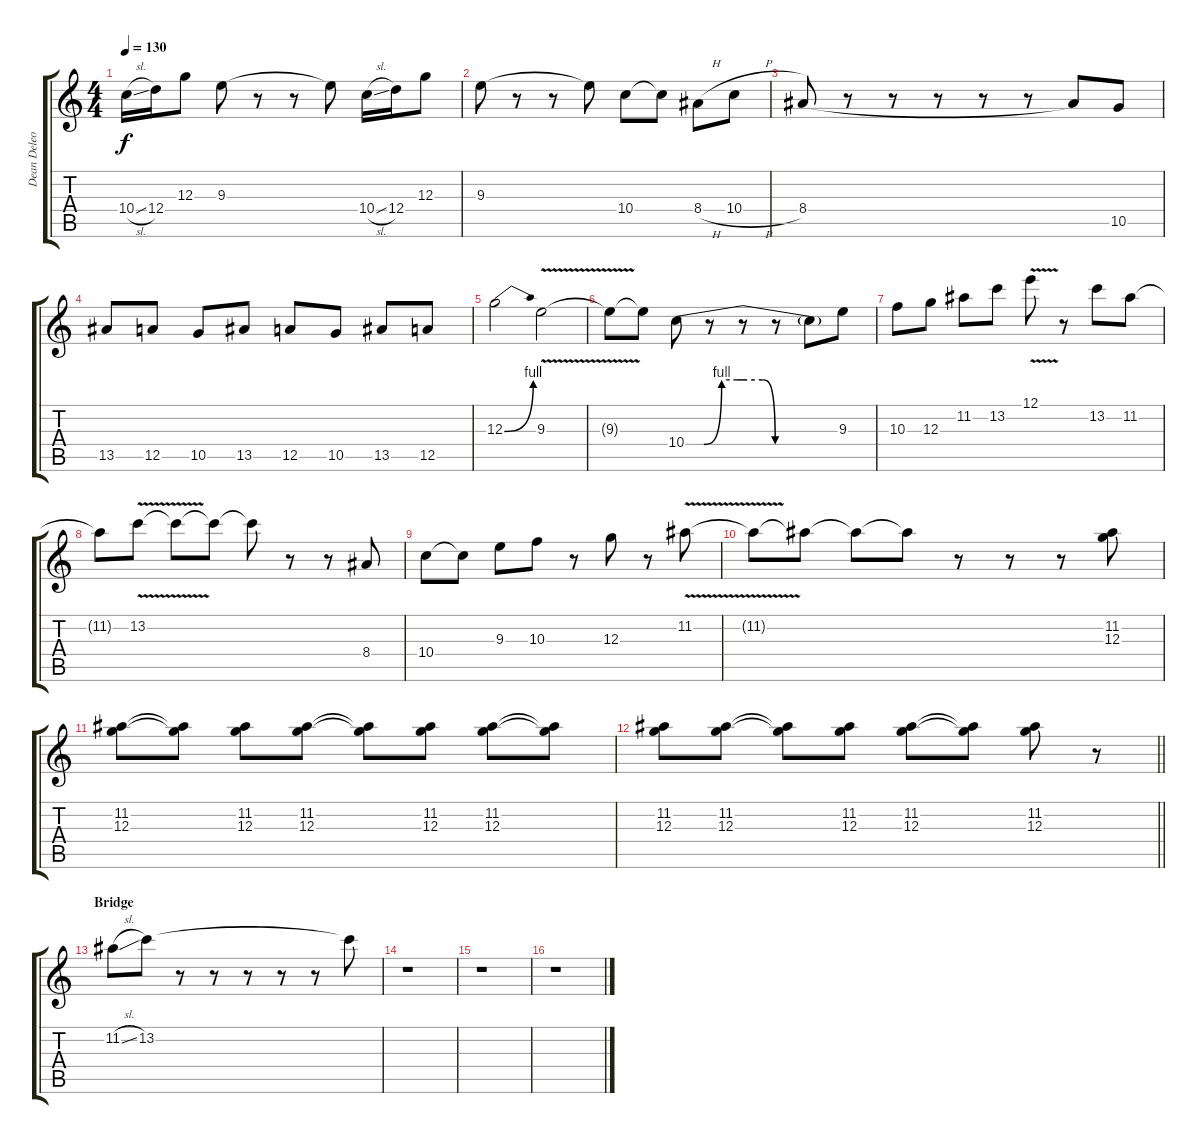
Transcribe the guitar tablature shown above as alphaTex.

\track ("Dean Deleo (Solo Guitar)" "Dean Deleo") {instrument electricguitarclean}
\staff {score tabs}
\tuning (E4 B3 G3 D3 A2 E2) {hide}
\ts (4 4)
\tempo 130
\clef g2
\ks c
10.4{sl}.16{dy f} 12.4.16 12.3.8 9.3.8 r.8 r.8 9.3{t}.8 10.4{sl}.16 12.4.16 12.3.8 |
9.3.8 r.8 r.8 9.3{t}.8 10.4.8 10.4{t}.8 8.4{h}.8 10.4{h}.8 |
8.4.8 r.8 r.8 r.8 r.8 r.8 8.4{t}.8 10.5.8 |
13.5.8 12.5.8 10.5.8 13.5.8 12.5.8 10.5.8 13.5.8 12.5.8 |
12.3{be (bend 0 0 60 4)}.2 9.3{v}.2 |
9.3{t}.8 9.3{t}.8 10.4{be (custom 0 0 7 0 14 4 20 4 22 4 24 4 27 4 30 4 35 0 60 0)}.8 r.8 r.8 r.8 10.4{t}.8 9.3.8 |
10.3.8 12.3.8 11.2.8 13.2.8 12.1{v}.8 r.8 13.2.8 11.2.8 |
11.2{t}.8 13.2{v}.8 13.2{t}.8 13.2{t}.8 13.2{t}.8 r.8 r.8 8.4.8 |
10.4.8 10.4{t}.8 9.3.8 10.3.8 r.8 12.3.8 r.8 11.2{v}.8 |
11.2{t}.8 11.2{t}.8 11.2{t}.8 11.2{t}.8 r.8 r.8 r.8 (11.2 12.3).8 |
(11.2 12.3).8 (11.2{t} 12.3{t}).8 (11.2 12.3).8 (11.2 12.3).8 (11.2{t} 12.3{t}).8 (11.2 12.3).8 (11.2 12.3).8 (11.2{t} 12.3{t}).8 |
\barLineRight lightlight
(11.2 12.3).8 (11.2 12.3).8 (11.2{t} 12.3{t}).8 (11.2 12.3).8 (11.2 12.3).8 (11.2{t} 12.3{t}).8 (11.2 12.3).8 r.8 |
\section ("" "Bridge")
11.2{sl}.8 13.2.8 r.8 r.8 r.8 r.8 r.8 13.2{t}.8 |
r.1 |
r.1 |
r.1
